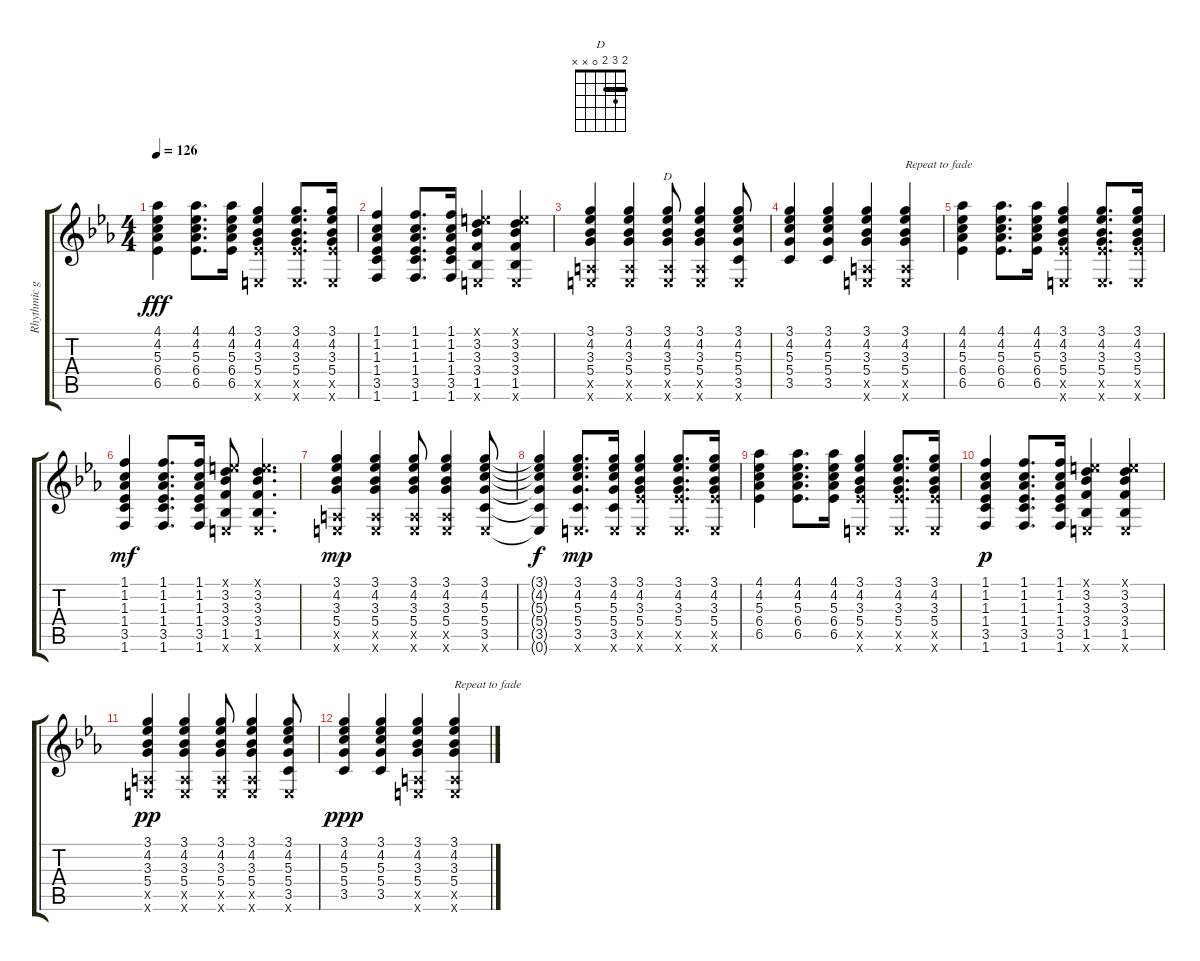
\track ("Rhythmic guitar" "Rhythmic g") {instrument overdrivenguitar}
\staff {score tabs}
\tuning (E4 B3 G3 D3 A2 E2) {hide}
\chord ("D" 2 3 2 0 x x) {barre 2}
\ts (4 4)
\tempo 126
\clef g2
\ks eb
(4.1 4.2 5.3 6.4 6.5).4{dy fff} (4.1 4.2 5.3 6.4 6.5).8{d} (4.1 4.2 5.3 6.4 6.5).16 (3.1 4.2 3.3 5.4 6.5{x} 0.6{x}).4 (3.1 4.2 3.3 5.4 6.5{x} 0.6{x}).8{d} (3.1 4.2 3.3 5.4 6.5{x} 0.6{x}).16 |
(1.1 1.2 1.3 1.4 3.5 1.6).4 (1.1 1.2 1.3 1.4 3.5 1.6).8{d} (1.1 1.2 1.3 1.4 3.5 1.6).16 (0.1{x} 3.2 3.3 3.4 1.5 0.6{x}).4 (0.1{x} 3.2 3.3 3.4 1.5 0.6{x}).4 |
(3.1 4.2 3.3 5.4 0.5{x} 0.6{x}).4 (3.1 4.2 3.3 5.4 0.5{x} 0.6{x}).4 (3.1 4.2 3.3 5.4 0.5{x} 0.6{x}).8{ch "D"} (3.1 4.2 3.3 5.4 0.5{x} 0.6{x}).4 (3.1 4.2 5.3 5.4 3.5 0.6{x}).8 |
(3.1 4.2 5.3 5.4 3.5).4 (3.1 4.2 5.3 5.4 3.5).4 (3.1 4.2 3.3 5.4 0.5{x} 0.6{x}).4 (3.1 4.2 3.3 5.4 0.5{x} 0.6{x}).4{txt "Repeat to fade"} |
(4.1 4.2 5.3 6.4 6.5).4 (4.1 4.2 5.3 6.4 6.5).8{d} (4.1 4.2 5.3 6.4 6.5).16 (3.1 4.2 3.3 5.4 6.5{x} 0.6{x}).4 (3.1 4.2 3.3 5.4 6.5{x} 0.6{x}).8{d} (3.1 4.2 3.3 5.4 6.5{x} 0.6{x}).16 |
(1.1 1.2 1.3 1.4 3.5 1.6).4{dy mf} (1.1 1.2 1.3 1.4 3.5 1.6).8{d} (1.1 1.2 1.3 1.4 3.5 1.6).16 (0.1{x} 3.2 3.3 3.4 1.5 0.6{x}).8 (0.1{x} 3.2 3.3 3.4 1.5 0.6{x}).4{d} |
(3.1 4.2 3.3 5.4 0.5{x} 0.6{x}).4{dy mp} (3.1 4.2 3.3 5.4 0.5{x} 0.6{x}).4 (3.1 4.2 3.3 5.4 0.5{x} 0.6{x}).8 (3.1 4.2 3.3 5.4 0.5{x} 0.6{x}).4 (3.1 4.2 5.3 5.4 3.5 0.6{x}).8 |
(3.1{t} 4.2{t} 5.3{t} 5.4{t} 3.5{t} 0.6{t}).4{dy f} (3.1 4.2 5.3 5.4 3.5 0.6{x}).8{d dy mp} (3.1 4.2 5.3 5.4 3.5 0.6{x}).16 (3.1 4.2 3.3 5.4 6.5{x} 0.6{x}).4 (3.1 4.2 3.3 5.4 6.5{x} 0.6{x}).8{d} (3.1 4.2 3.3 5.4 6.5{x} 0.6{x}).16 |
(4.1 4.2 5.3 6.4 6.5).4 (4.1 4.2 5.3 6.4 6.5).8{d} (4.1 4.2 5.3 6.4 6.5).16 (3.1 4.2 3.3 5.4 6.5{x} 0.6{x}).4 (3.1 4.2 3.3 5.4 6.5{x} 0.6{x}).8{d} (3.1 4.2 3.3 5.4 6.5{x} 0.6{x}).16 |
(1.1 1.2 1.3 1.4 3.5 1.6).4{dy p} (1.1 1.2 1.3 1.4 3.5 1.6).8{d} (1.1 1.2 1.3 1.4 3.5 1.6).16 (0.1{x} 3.2 3.3 3.4 1.5 0.6{x}).4 (0.1{x} 3.2 3.3 3.4 1.5 0.6{x}).4 |
(3.1 4.2 3.3 5.4 0.5{x} 0.6{x}).4{dy pp} (3.1 4.2 3.3 5.4 0.5{x} 0.6{x}).4 (3.1 4.2 3.3 5.4 0.5{x} 0.6{x}).8 (3.1 4.2 3.3 5.4 0.5{x} 0.6{x}).4 (3.1 4.2 5.3 5.4 3.5 0.6{x}).8 |
(3.1 4.2 5.3 5.4 3.5).4{dy ppp} (3.1 4.2 5.3 5.4 3.5).4 (3.1 4.2 3.3 5.4 0.5{x} 0.6{x}).4 (3.1 4.2 3.3 5.4 0.5{x} 0.6{x}).4{txt "Repeat to fade"}
